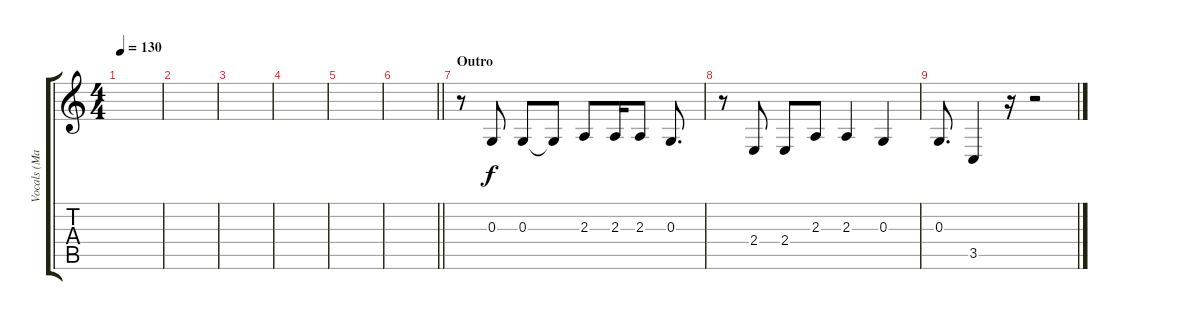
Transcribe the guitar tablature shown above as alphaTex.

\track ("Vocals (Mark Hoppus)" "Vocals (Ma") {instrument baritonesax}
\staff {score tabs}
\tuning (E4 B3 G3 D3 A2 E2) {hide}
\ts (4 4)
\tempo 130
\clef g2
\ks c
|
|
|
|
|
\barLineRight lightlight
|
\section ("" "Outro")
r.8 0.3.8 0.3.8 0.3{t}.8 2.3.8 2.3.16 2.3.8 0.3.8{d} |
r.8 2.4.8 2.4.8 2.3.8 2.3.4 0.3.4 |
0.3.8{d} 3.5.4 r.16 r.2
